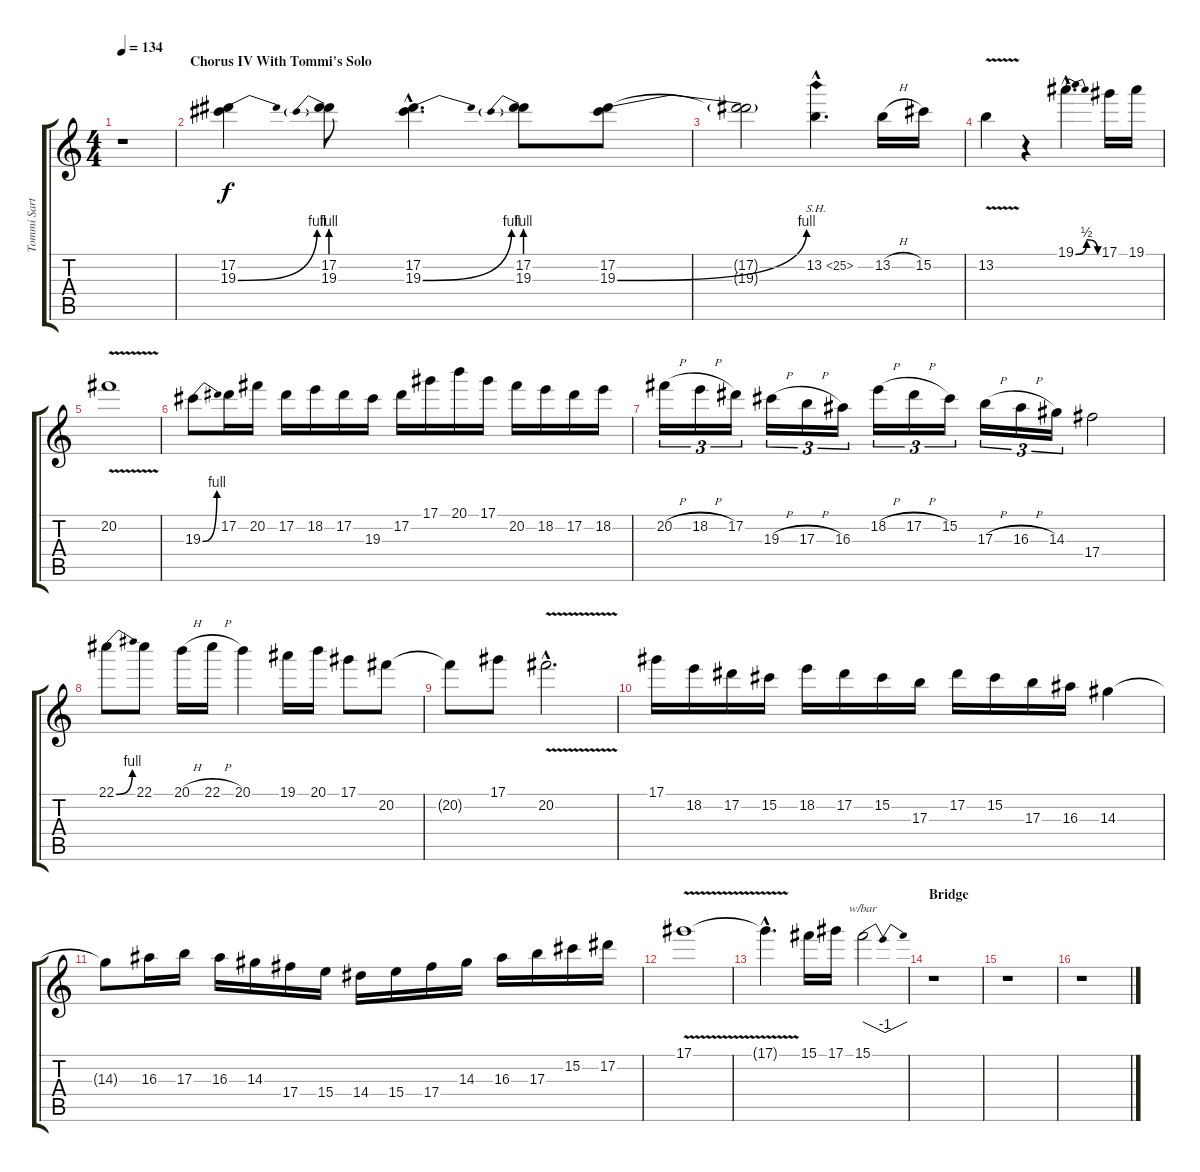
\track ("Tommi Sartanen - Guitar Solos" "Tommi Sart") {instrument distortionguitar}
\staff {score tabs}
\tuning (Eb4 Bb3 Gb3 Db3 Ab2 Eb2) {hide}
\ts (4 4)
\tempo 134
\clef g2
\ks c
r.1{dy f} |
\section ("" "Chorus IV With Tommi's Solo")
(17.2 19.3{be (bend 0 0 60 4)}).4{volume 13} (17.2 19.3{be (prebend 0 4 60 4)}).8 (17.2{hac} 19.3{be (bend 0 0 60 4) hac}).4{d} (17.2 19.3{be (prebend 0 4 60 4)}).8 (17.2 19.3{be (bend 0 0 60 4)}).8 |
(17.2{t} 19.3{t}).2 13.2{sh 12 hac}.4{d} 13.2{h}.16 15.2.16 |
13.2{v}.4 r.4 19.1{be (bendrelease 0 0 30 2 45 2 60 0) hac}.4{d} 17.1.16 19.1.16 |
20.2{v}.1 |
19.3{be (bend 0 0 60 4)}.8 17.2.16 20.2.16 17.2.16 18.2.16 17.2.16 19.3.16 17.2.16 17.1.16 20.1.16 17.1.16 20.2.16 18.2.16 17.2.16 18.2.16 |
20.2{h}.16{tu (3 2)} 18.2{h}.16{tu (3 2)} 17.2.16{tu (3 2)} 19.3{h}.16{tu (3 2)} 17.3{h}.16{tu (3 2)} 16.3.16{tu (3 2)} 18.2{h}.16{tu (3 2)} 17.2{h}.16{tu (3 2)} 15.2.16{tu (3 2)} 17.3{h}.16{tu (3 2)} 16.3{h}.16{tu (3 2)} 14.3.16{tu (3 2)} 17.4.2 |
22.1{be (bend 0 0 60 4)}.8 22.1.8 20.1{h}.16 22.1{h}.16 20.1.4 19.1.16 20.1.16 17.1.8 20.2.8 |
20.2{t}.8 17.1.8 20.2{v hac}.2{d} |
17.1.16 18.2.16 17.2.16 15.2.16 18.2.16 17.2.16 15.2.16 17.3.16 17.2.16 15.2.16 17.3.16 16.3.16 14.3.4 |
14.3{t}.8 16.3.16 17.3.16 16.3.16 14.3.16 17.4.16 15.4.16 14.4.16 15.4.16 17.4.16 14.3.16 16.3.16 17.3.16 15.2.16 17.2.16 |
17.1{v}.1 |
17.1{hac t}.4{d} 15.1.16 17.1.16 15.1.2{tbe (dip default 0 0 45 -4 60 0)} |
\section ("" "Bridge")
r.1 |
r.1 |
r.1
